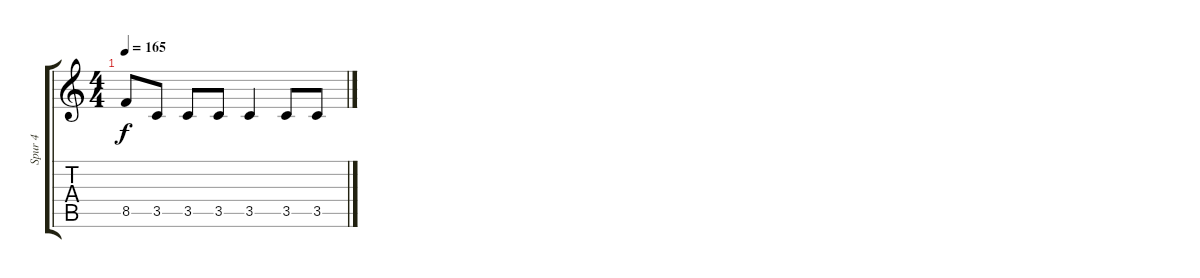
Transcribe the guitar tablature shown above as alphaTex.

\track ("Spur 4" "Spur 4") {instrument distortionguitar}
\staff {score tabs}
\tuning (E4 B3 G3 D3 A2 E2) {hide}
\ts (4 4)
\tempo 165
\clef g2
\ks c
8.5.8{dy f} 3.5.8 3.5.8 3.5.8 3.5.4 3.5.8 3.5.8
